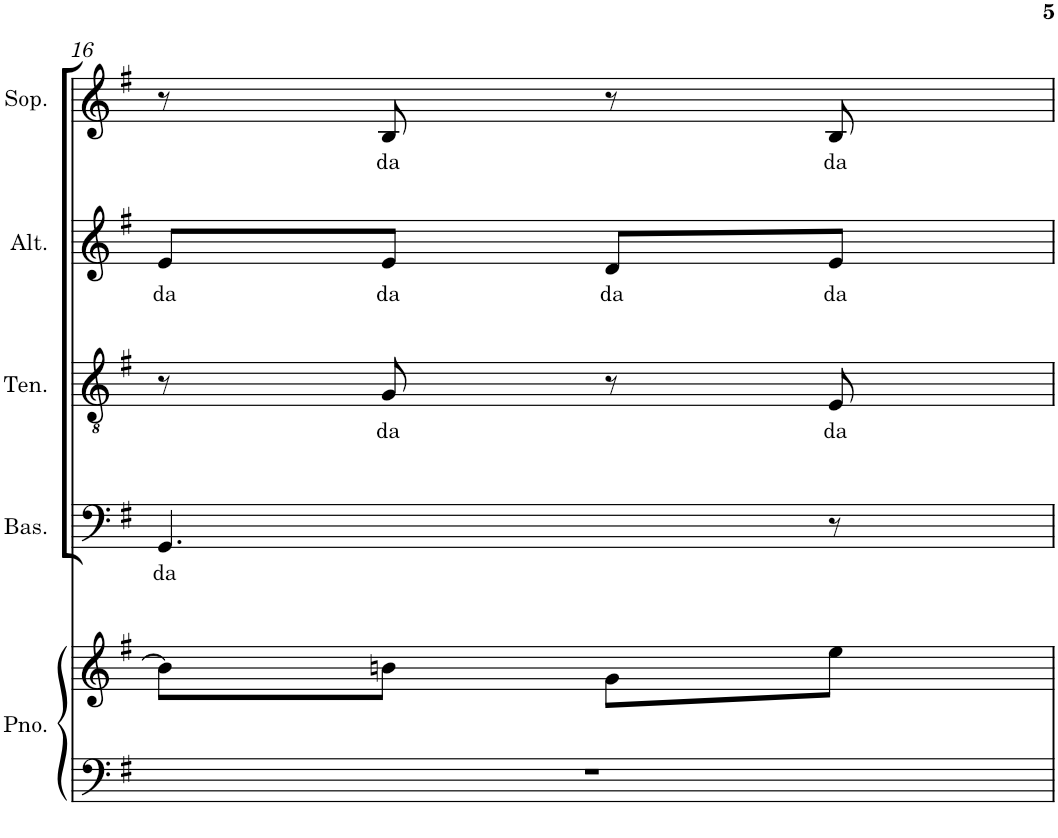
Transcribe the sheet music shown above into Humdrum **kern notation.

**kern	**kern	**kern	**text	**kern	**text	**kern	**text	**kern	**text
*part5	*part5	*part4	*part4	*part3	*part3	*part2	*part2	*part1	*part1
*staff6	*staff5	*staff4	*staff4	*staff3	*staff3	*staff2	*staff2	*staff1	*staff1
*I"Piano	*	*I"Bass	*	*I"Tenor	*	*I"Alto	*	*I"Soprano	*
*I'Pno.	*	*I'Bas.	*	*I'Ten.	*	*I'Alt.	*	*I'Sop.	*
!!LO:PB:g=z
*clefF4	*clefG2	*clefF4	*	*clefGv2	*	*clefG2	*	*clefG2	*
*k[f#]	*k[f#]	*k[f#]	*	*k[f#]	*	*k[f#]	*	*k[f#]	*
*G:	*G:	*G:	*	*G:	*	*G:	*	*G:	*
*M2/4	*M2/4	*M2/4	*	*M2/4	*	*M2/4	*	*M2/4	*
=16	=16	=16	=16	=16	=16	=16	=16	=16	=16
!	!	!	!LO:LY:b	!	!	!	!LO:LY:b	!	!
2r	8b-\L]	4.GG/	da	8r	.	8e/L	da	8r	.
!	!	!	!	!	!LO:LY:b	!	!LO:LY:b	!	!LO:LY:b
.	8bn\J	.	.	8G/	da	8e/J	da	8B/	da
!	!	!	!	!	!	!	!LO:LY:b	!	!
.	8g\L	.	.	8r	.	8d/L	da	8r	.
!	!	!	!	!	!LO:LY:b	!	!LO:LY:b	!	!LO:LY:b
.	8ee\J	8r	.	8E/	da	8e/J	da	8B/	da
=	=	=	=	=	=	=	=	=	=
*-	*-	*-	*-	*-	*-	*-	*-	*-	*-
